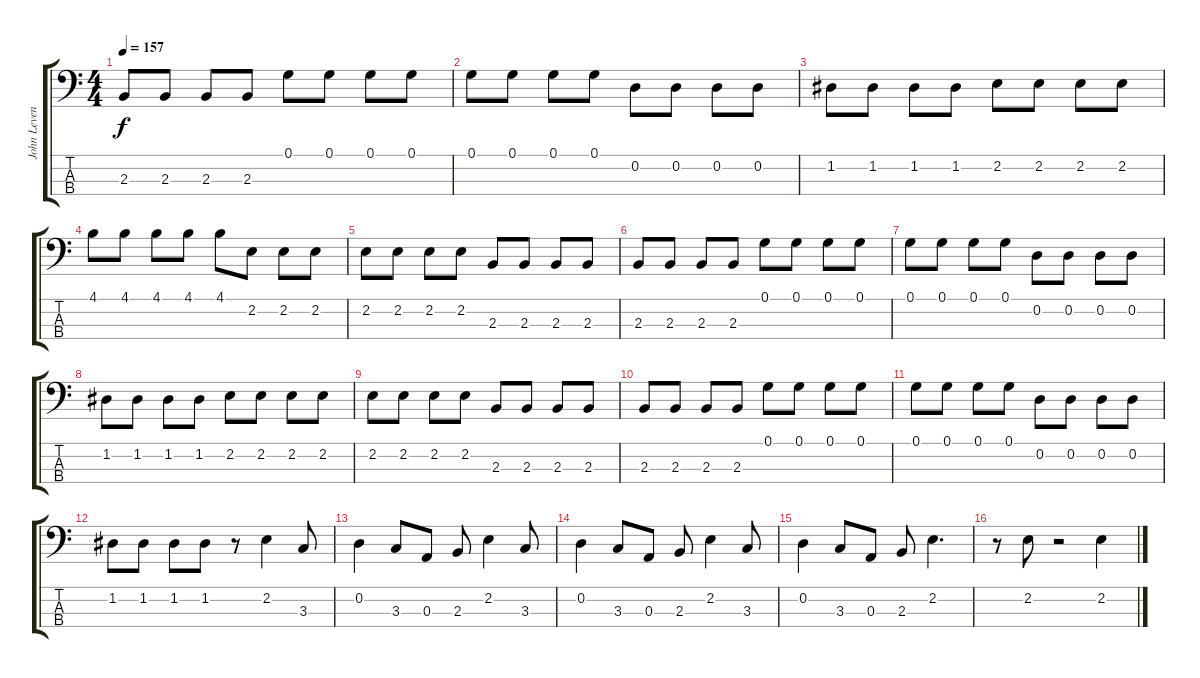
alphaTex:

\track ("John Leven" "John Leven") {instrument electricbassfinger}
\staff {score tabs}
\tuning (G2 D2 A1 E1) {hide}
\ts (4 4)
\tempo 157
\clef f4
\ks c
2.3.8{dy f} 2.3.8 2.3.8 2.3.8 0.1.8 0.1.8 0.1.8 0.1.8 |
0.1.8 0.1.8 0.1.8 0.1.8 0.2.8 0.2.8 0.2.8 0.2.8 |
1.2.8 1.2.8 1.2.8 1.2.8 2.2.8 2.2.8 2.2.8 2.2.8 |
4.1.8 4.1.8 4.1.8 4.1.8 4.1.8 2.2.8 2.2.8 2.2.8 |
2.2.8 2.2.8 2.2.8 2.2.8 2.3.8 2.3.8 2.3.8 2.3.8 |
2.3.8 2.3.8 2.3.8 2.3.8 0.1.8 0.1.8 0.1.8 0.1.8 |
0.1.8 0.1.8 0.1.8 0.1.8 0.2.8 0.2.8 0.2.8 0.2.8 |
1.2.8 1.2.8 1.2.8 1.2.8 2.2.8 2.2.8 2.2.8 2.2.8 |
2.2.8 2.2.8 2.2.8 2.2.8 2.3.8 2.3.8 2.3.8 2.3.8 |
2.3.8 2.3.8 2.3.8 2.3.8 0.1.8 0.1.8 0.1.8 0.1.8 |
0.1.8 0.1.8 0.1.8 0.1.8 0.2.8 0.2.8 0.2.8 0.2.8 |
1.2.8 1.2.8 1.2.8 1.2.8 r.8 2.2.4 3.3.8 |
0.2.4 3.3.8 0.3.8 2.3.8 2.2.4 3.3.8 |
0.2.4 3.3.8 0.3.8 2.3.8 2.2.4 3.3.8 |
0.2.4 3.3.8 0.3.8 2.3.8 2.2.4{d} |
r.8 2.2.8 r.2 2.2.4
